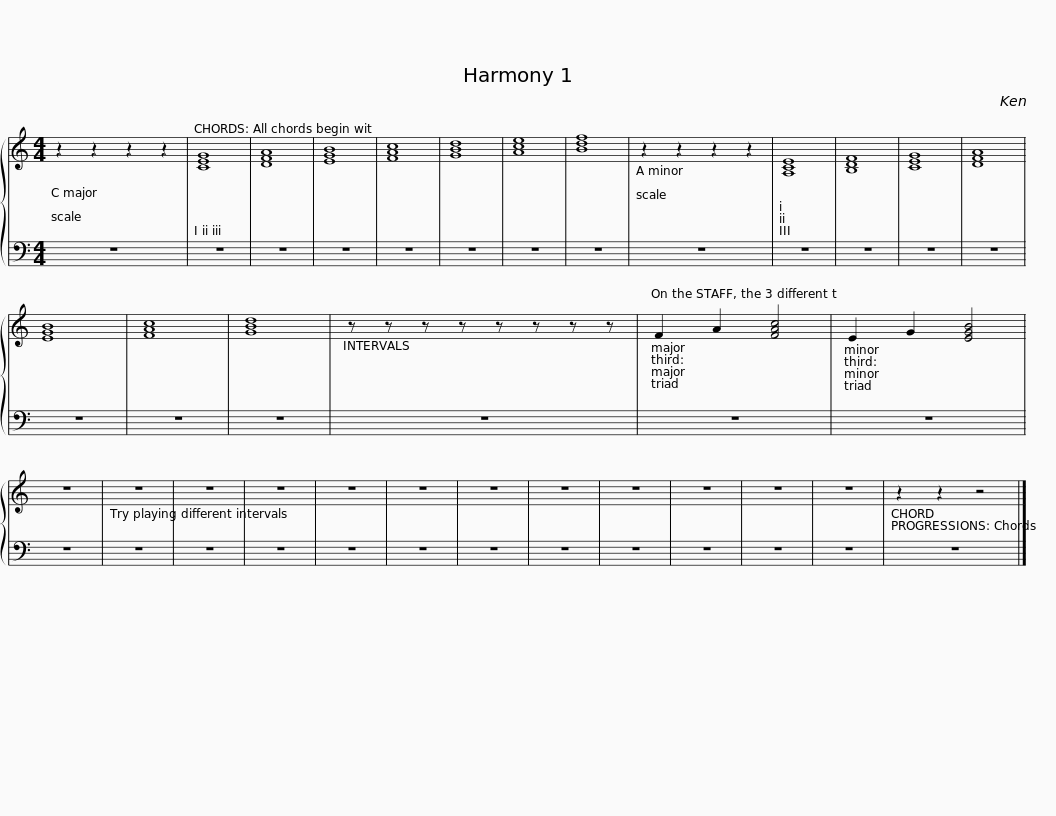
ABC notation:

X:1
%%score { 1 | 2 }
L:1/8
M:4/4
I:linebreak $
K:C
V:1 treble
V:2 bass
V:1
 z2 z2 z2 z2 | [CEG]8 | [DFA]8 | [EGB]8 | [FAc]8 | %5
 [GBd]8 | [Ace]8 | [Bdf]8 | z2 z2 z2 z2 | [A,CE]8 | %10
 [B,DF]8 | [CEG]8 | [DFA]8 | [EGB]8 | [FAc]8 | %15
 [GBd]8 |$ z z z z z z z z | F2 A2 [FAc]4 | E2 G2 [EGB]4 | z8 | %20
 z8 | z8 | z8 | z8 | z8 | %25
 z8 | z8 | z8 | z8 | z8 | %30
 z8 |$ z2 z2 z4 |] %32
V:2
 z8 | z8 | z8 | z8 | z8 | %5
 z8 | z8 | z8 | z8 | z8 | %10
 z8 | z8 | z8 | z8 | z8 | %15
 z8 |$ z8 | z8 | z8 | z8 | %20
 z8 | z8 | z8 | z8 | z8 | %25
 z8 | z8 | z8 | z8 | z8 | %30
 z8 |$ z8 |] %32
